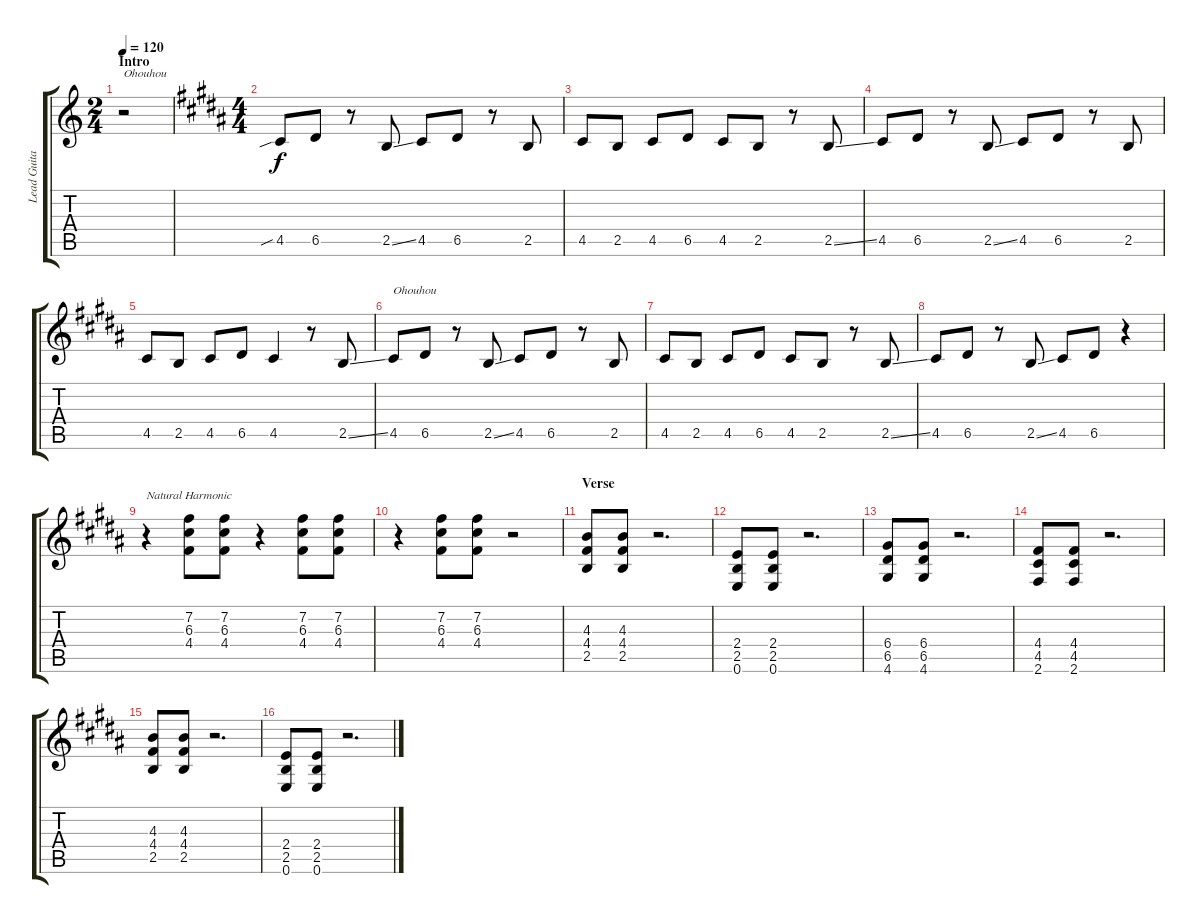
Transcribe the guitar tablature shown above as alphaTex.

\track ("Lead Guitar" "Lead Guita") {instrument overdrivenguitar}
\staff {score tabs}
\tuning (E4 B3 G3 D3 A2 E2) {hide}
\ts (2 4)
\section ("" "Intro")
\tempo 120
\clef g2
\ks c
r.2{txt "Ohouhou" dy f instrument overdrivenguitar} |
\ts (4 4)
\ks b
4.5{sib}.8 6.5.8 r.8 2.5{ss}.8 4.5.8 6.5.8 r.8 2.5.8 |
4.5.8 2.5.8 4.5.8 6.5.8 4.5.8 2.5.8 r.8 2.5{ss}.8 |
4.5.8 6.5.8 r.8 2.5{ss}.8 4.5.8 6.5.8 r.8 2.5.8 |
4.5.8 2.5.8 4.5.8 6.5.8 4.5.4 r.8 2.5{ss}.8 |
4.5.8{txt "Ohouhou"} 6.5.8 r.8 2.5{ss}.8 4.5.8 6.5.8 r.8 2.5.8 |
4.5.8 2.5.8 4.5.8 6.5.8 4.5.8 2.5.8 r.8 2.5{ss}.8 |
4.5.8 6.5.8 r.8 2.5{ss}.8 4.5.8 6.5.8 r.4 |
r.4{txt "Natural Harmonic"} (7.2 6.3 4.4).8 (7.2 6.3 4.4).8 r.4 (7.2 6.3 4.4).8 (7.2 6.3 4.4).8 |
r.4 (7.2 6.3 4.4).8 (7.2 6.3 4.4).8 r.2 |
\section ("" "Verse")
(4.3 4.4 2.5).8{volume 8} (4.3 4.4 2.5).8 r.2{d} |
(2.4 2.5 0.6).8 (2.4 2.5 0.6).8 r.2{d} |
(6.4 6.5 4.6).8 (6.4 6.5 4.6).8 r.2{d} |
(4.4 4.5 2.6).8 (4.4 4.5 2.6).8 r.2{d} |
(4.3 4.4 2.5).8 (4.3 4.4 2.5).8 r.2{d} |
(2.4 2.5 0.6).8 (2.4 2.5 0.6).8 r.2{d}
